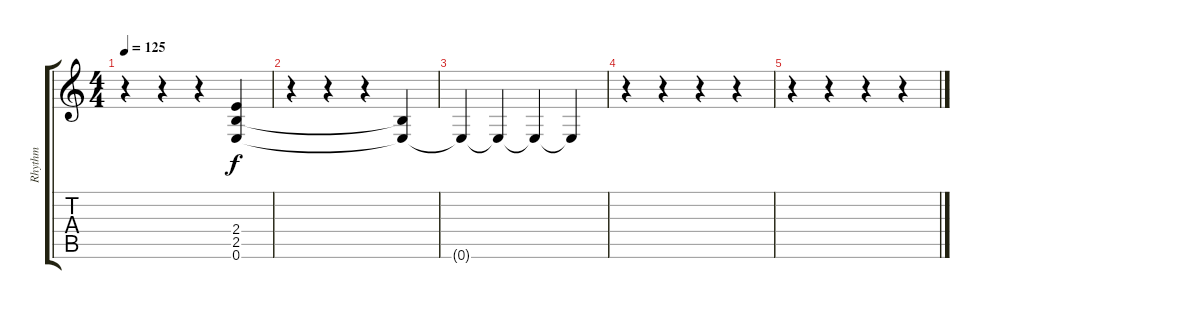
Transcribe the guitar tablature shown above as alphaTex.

\track ("Rhythm" "Rhythm") {instrument distortionguitar}
\staff {score tabs}
\tuning (E4 B3 G3 D3 A2 E2) {hide}
\ts (4 4)
\tempo 125
\clef g2
\ks c
r.4{dy f} r.4 r.4 (2.4{t} 2.5{t} 0.6{t}).4 |
r.4 r.4 r.4 (2.5{t} 0.6{t}).4 |
0.6{t}.4 0.6{t}.4 0.6{t}.4 0.6{t}.4 |
r.4 r.4 r.4 r.4 |
r.4 r.4 r.4 r.4
